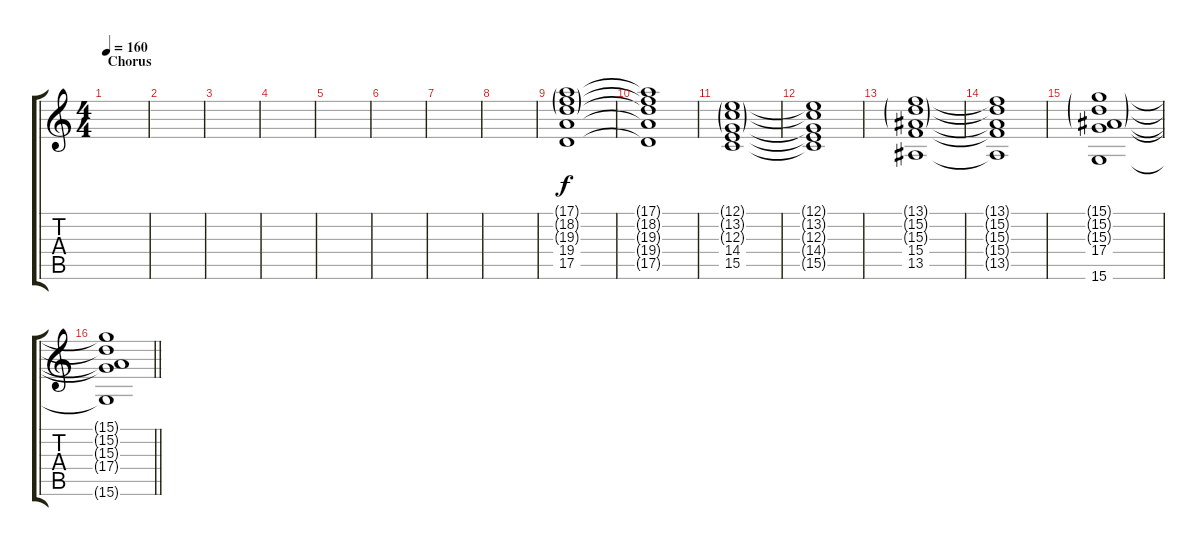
\track "" {instrument pad4choir}
\staff {score tabs}
\tuning (E4 B3 G3 D3 A2 E2) {hide}
\ts (4 4)
\section ("" "Chorus")
\tempo 160
\clef g2
\ks c
|
|
|
|
|
|
|
|
(17.1{g} 18.2{g} 19.3{g} 19.4 17.5).1 |
(17.1{t} 18.2{t} 19.3{t} 19.4{t} 17.5{t}).1 |
(12.1{g} 13.2{g} 12.3{g} 14.4 15.5).1 |
(12.1{t} 13.2{t} 12.3{t} 14.4{t} 15.5{t}).1 |
(13.1{g} 15.2{g} 15.3{g} 15.4 13.5).1 |
(13.1{t} 15.2{t} 15.3{t} 15.4{t} 13.5{t}).1 |
(15.1{g} 15.2{g} 15.3{g} 17.4 15.6).1 |
\barLineRight lightlight
(15.1{t} 15.2{t} 15.3{t} 17.4{t} 15.6{t}).1
